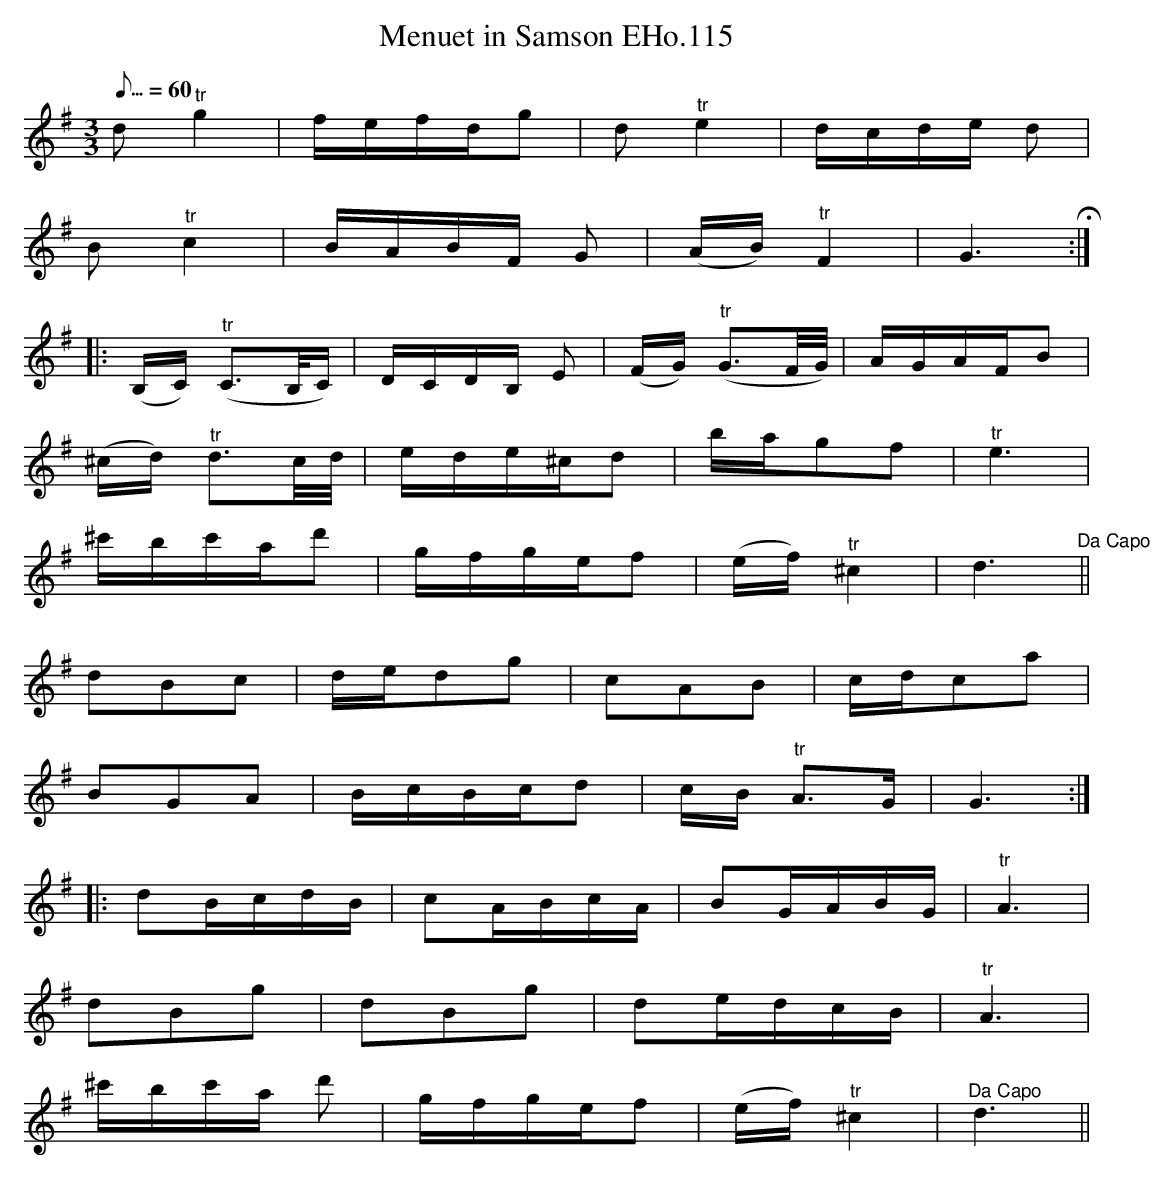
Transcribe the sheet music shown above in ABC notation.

X:1
T:Menuet in Samson EHo.115
M:3/3
L:1/8
Q:1/3=60
K:G
d"^tr"g2|f/e/f/d/g|d"^tr"e2|d/c/d/e/ d|
B "^tr"c2|B/A/B/F/ G|(A/B/) "^tr"F2|G3H:|
|:(B,/C/) "^tr"(C>B,/C/)|D/C/D/B,/ E|(F/G/) "^tr" (G>F/G//)|A/G/A/F/B|
(^c/d/) "^tr"d>c/d//|e/d/e/^c/d|b/a/gf|"^tr"e3|
^c'/b/c'/a/d'|g/f/g/e/f|(e/f/)"^tr"^c2|d3"^Da Capo"||
dBc|d/e/dg|cAB|c/d/ca|
BGA|B/c/B/c/d|c/B/ "^tr"A>G|G3:|
|:dB/c/d/B/|cA/B/c/A/|BG/A/B/G/|"^tr"A3|
dBg|dBg|de/d/c/B/|"^tr"A3|
^c'/b/c'/a/ d'|g/f/g/e/f|(e/f/)"^tr"^c2|"^Da Capo"d3||
